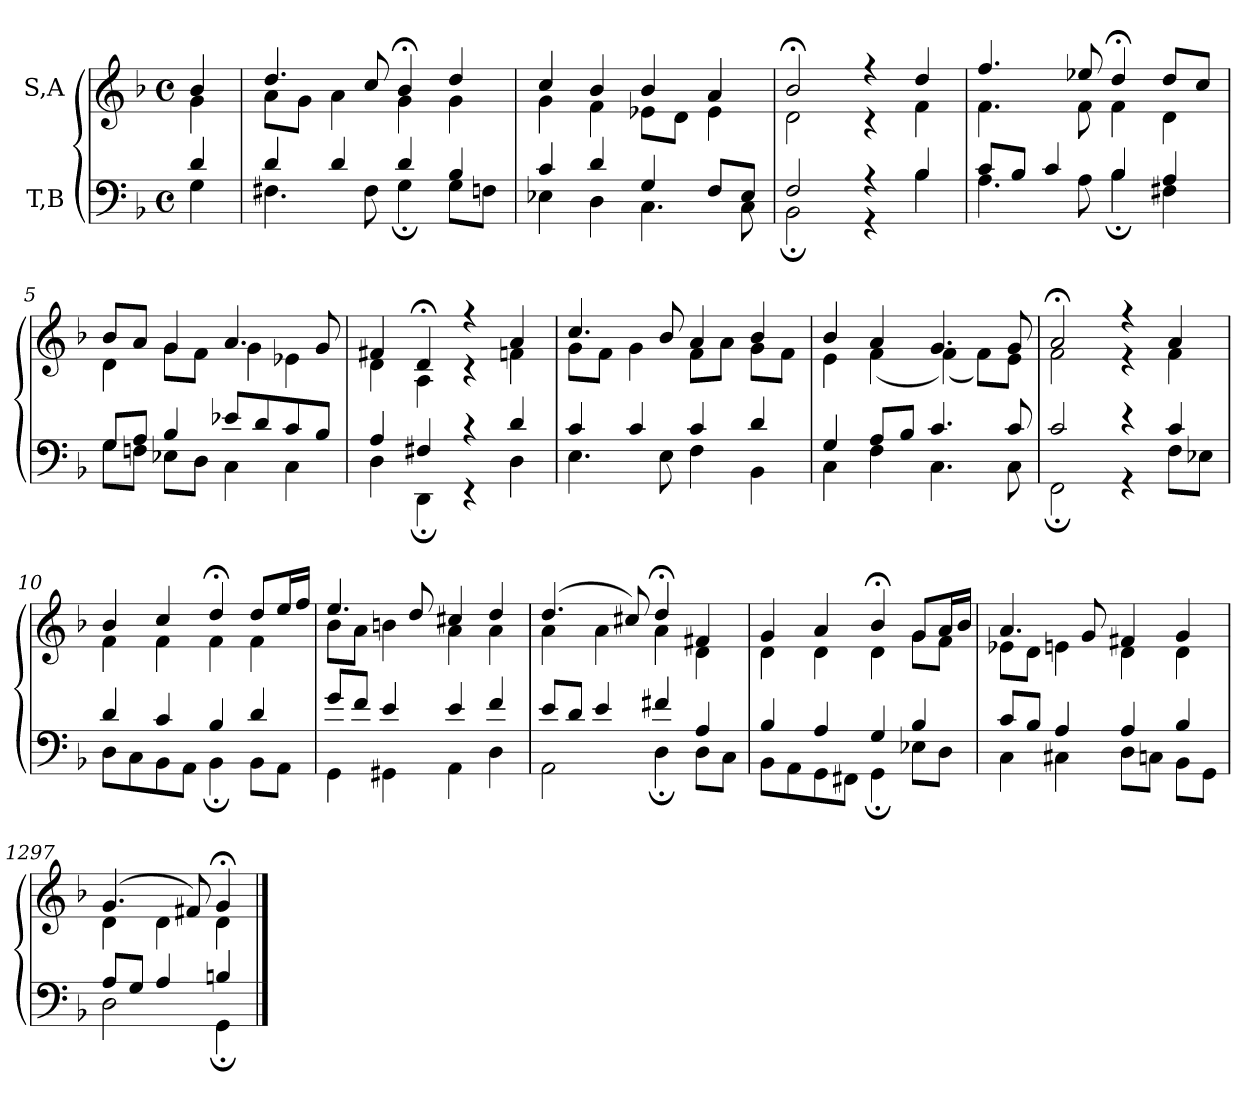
**kern	**kern
*part2	*part1
*staff2	*staff1
*I"T,B	*I"S,A
*clefF4	*clefG2
*k[b-]	*k[b-]
*M4/4	*M4/4
*met(c)	*met(c)
=	=
*^	*^
4d	4G	4b-	4g
=1	=1	=1	=1
4d	4.F#X	4.dd	8aL
.	.	.	8gJ
4d	.	.	4a
.	8F#	8cc	.
4d	4G;	4b-;<	4g
4B-	8GL	4dd	4g
.	8FnJ	.	.
=2	=2	=2	=2
4c	4E-X	4cc	4g
4d	4D	4b-	4f
4G	4.C	4b-	8e-XL
.	.	.	8dJ
8FL	.	4a	4e-
8E-J	8C	.	.
=3	=3	=3	=3
2F	2BB-;	2b-;<	2d
4r	4r	4r	4r
4B-	4B-	4dd	4f
=4	=4	=4	=4
8cL	4.A	4.ff	4.f
8B-J	.	.	.
4c	.	.	.
.	8A	8ee-X	8f
4B-	4B-;	4dd;<	4f
4A	4F#X	8ddL	4d
.	.	8ccJ	.
=5	=5	=5	=5
8GL	8GL	8b-L	4d
8AJ	8FnJ	8aJ	.
4B-	8E-XL	4g	8gL
.	8DJ	.	8fJ
8e-XL	4C	4.a	4g
8d	.	.	.
8c	4C	.	4e-X
8B-J	.	8g	.
=6	=6	=6	=6
4A	4D	4f#X	4d
4F#X	4DD;	4d;<	4A
4r	4r	4r	4r
4d	4D	4a	4fn
=7	=7	=7	=7
4c	4.E	4.cc	8gL
.	.	.	8fJ
4c	.	.	4g
.	8E	8b-	.
4c	4F	4a	8fL
.	.	.	8aJ
4d	4BB-	4b-	8gL
.	.	.	8fJ
=8	=8	=8	=8
4G	4C	4b-	4e
8AL	4F	4a	(<4f
8B-J	.	.	.
4.c	4.C	4.g	(<4f)
.	.	.	8fL)
8c	8C	8g	8eJ
=9	=9	=9	=9
2c	2FF;	2a;<	2f
4r	4r	4r	4r
4c	8FL	4a	4f
.	8E-XJ	.	.
=10	=10	=10	=10
4d	8DL	4b-	4f
.	8C	.	.
4c	8BB-	4cc	4f
.	8AAJ	.	.
4B-	4BB-;	4dd;<	4f
4d	8BB-L	8ddL	4f
.	8AAJ	16eeL	.
.	.	16ffJJ	.
=11	=11	=11	=11
8gL	4GG	4.ee	8b-L
8fJ	.	.	8aJ
4e	4GG#X	.	4bn
.	.	8dd	.
4e	4AA	4cc#X	4a
4f	4D	4dd	4a
=12	=12	=12	=12
8eL	2AA	(>4.dd	4a
8dJ	.	.	.
4e	.	.	4a
.	.	8cc#X)	.
4f#X	4D;	4dd;<	4a
4A	8DL	4f#X	4d
.	8CJ	.	.
=13	=13	=13	=13
4B-	8BB-L	4g	4d
.	8AA	.	.
4A	8GG	4a	4d
.	8FF#XJ	.	.
4G	4GG;	4b-;<	4d
4B-	8E-XL	8gL	8gL
.	8DJ	16aL	8fJ
.	.	16b-JJ	.
=14	=14	=14	=14
8cL	4C	4.a	8e-XL
8B-J	.	.	8dJ
4A	4C#X	.	4en
.	.	8g	.
4A	8DL	4f#X	4d
.	8CnJ	.	.
4B-	8BB-L	4g	4d
.	8GGJ	.	.
=1297	=1297	=1297	=1297
8AL	2D	(>4.g	4d
8GJ	.	.	.
4A	.	.	4d
.	.	8f#X)	.
4Bn	4GG;	4g;<	4d
*v	*v	*	*
*	*v	*v
==	==
*-	*-
